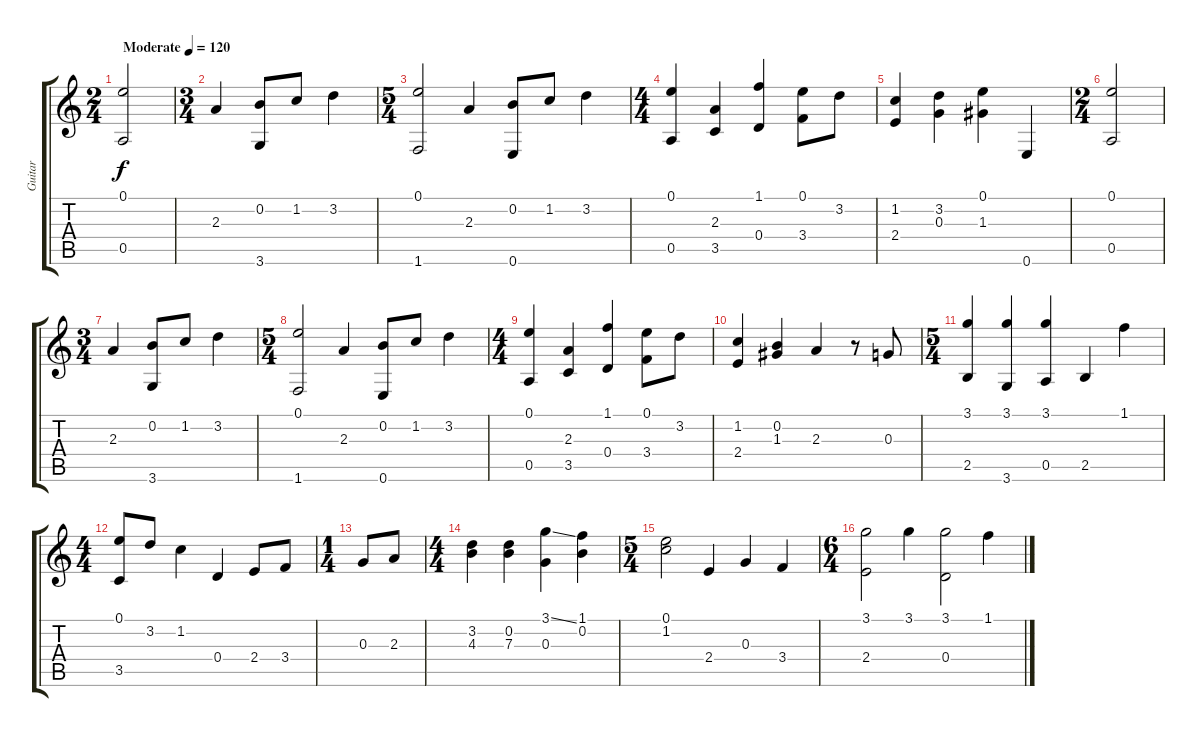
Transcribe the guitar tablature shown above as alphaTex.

\track ("Guitar" "Guitar") {instrument acousticguitarnylon}
\staff {score tabs}
\tuning (E4 B3 G3 D3 A2 E2) {hide}
\ts (2 4)
\tempo (120 "Moderate")
\clef g2
\ks c
(0.1 0.5).2{dy f instrument acousticguitarnylon} |
\ts (3 4)
2.3.4 (0.2 3.6).8 1.2.8 3.2.4 |
\ts (5 4)
(0.1 1.6).2 2.3.4 (0.2 0.6).8 1.2.8 3.2.4 |
\ts (4 4)
(0.1 0.5).4 (2.3 3.5).4 (1.1 0.4).4 (0.1 3.4).8 3.2.8 |
(1.2 2.4).4 (3.2 0.3).4 (0.1 1.3).4 0.6.4 |
\ts (2 4)
(0.1 0.5).2 |
\ts (3 4)
2.3.4 (0.2 3.6).8 1.2.8 3.2.4 |
\ts (5 4)
(0.1 1.6).2 2.3.4 (0.2 0.6).8 1.2.8 3.2.4 |
\ts (4 4)
(0.1 0.5).4 (2.3 3.5).4 (1.1 0.4).4 (0.1 3.4).8 3.2.8 |
(1.2 2.4).4 (0.2 1.3).4 2.3.4 r.8 0.3.8 |
\ts (5 4)
(3.1 2.5).4 (3.1 3.6).4 (3.1 0.5).4 2.5.4 1.1.4 |
\ts (4 4)
(0.1 3.5).8 3.2.8 1.2.4 0.4.4 2.4.8 3.4.8 |
\ts (1 4)
0.3.8 2.3.8 |
\ts (4 4)
(3.2 4.3).4 (0.2 7.3).4 (3.1{ss} 0.3).4 (1.1 0.2).4 |
\ts (5 4)
(0.1 1.2).2 2.4.4 0.3.4 3.4.4 |
\ts (6 4)
(3.1 2.4).2 3.1.4 (3.1 0.4).2 1.1.4
